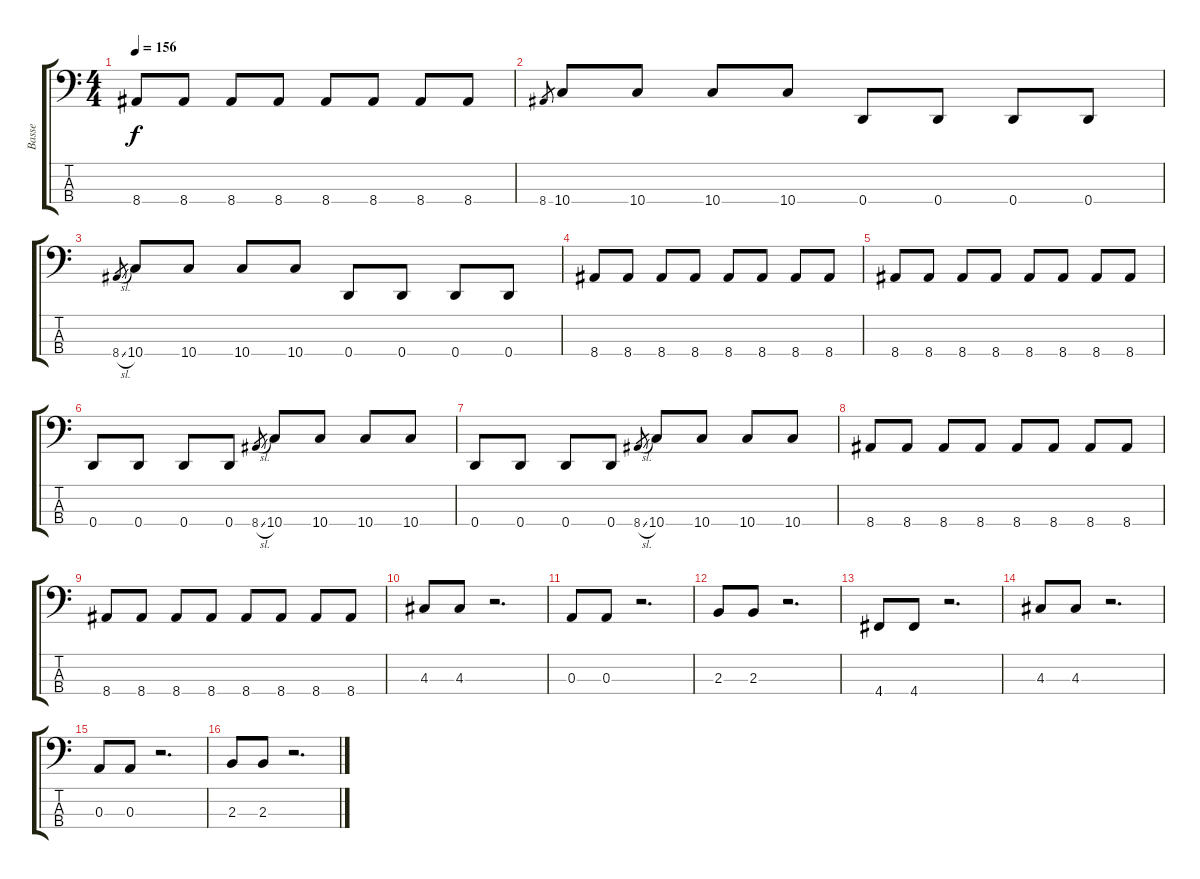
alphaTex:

\track ("Basse" "Basse") {instrument electricbasspick}
\staff {score tabs}
\tuning (G2 D2 A1 D1) {hide}
\ts (4 4)
\tempo 156
\clef f4
\ks c
8.4.8{dy f} 8.4.8 8.4.8 8.4.8 8.4.8 8.4.8 8.4.8 8.4.8 |
8.4.8{gr} 10.4.8 10.4.8 10.4.8 10.4.8 0.4.8 0.4.8 0.4.8 0.4.8 |
8.4{sl}.8{gr} 10.4.8 10.4.8 10.4.8 10.4.8 0.4.8 0.4.8 0.4.8 0.4.8 |
8.4.8 8.4.8 8.4.8 8.4.8 8.4.8 8.4.8 8.4.8 8.4.8 |
8.4.8 8.4.8 8.4.8 8.4.8 8.4.8 8.4.8 8.4.8 8.4.8 |
0.4.8 0.4.8 0.4.8 0.4.8 8.4{sl}.8{gr} 10.4.8 10.4.8 10.4.8 10.4.8 |
0.4.8 0.4.8 0.4.8 0.4.8 8.4{sl}.8{gr} 10.4.8 10.4.8 10.4.8 10.4.8 |
8.4.8 8.4.8 8.4.8 8.4.8 8.4.8 8.4.8 8.4.8 8.4.8 |
8.4.8 8.4.8 8.4.8 8.4.8 8.4.8 8.4.8 8.4.8 8.4.8 |
4.3.8 4.3.8 r.2{d} |
0.3.8 0.3.8 r.2{d} |
2.3.8 2.3.8 r.2{d} |
4.4.8 4.4.8 r.2{d} |
4.3.8 4.3.8 r.2{d} |
0.3.8 0.3.8 r.2{d} |
2.3.8 2.3.8 r.2{d}
